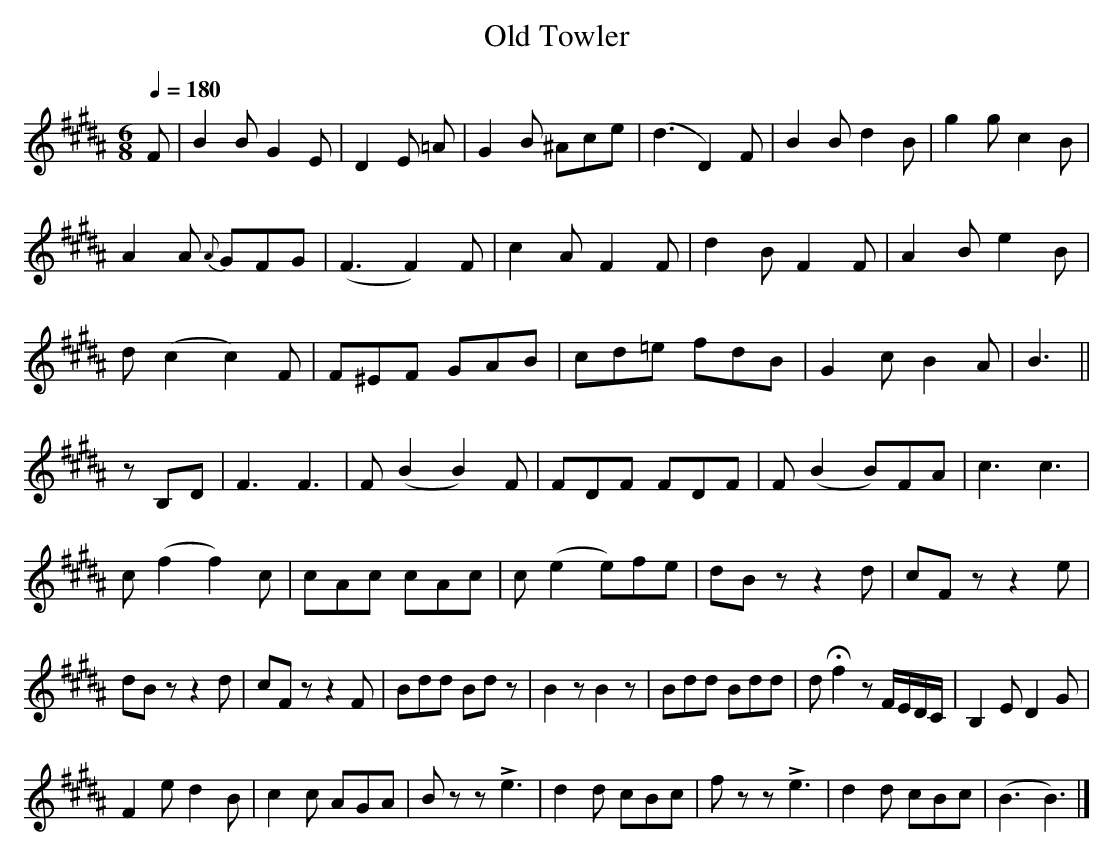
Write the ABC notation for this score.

X:1
T:Old Towler
M:6/8
L:1/8
Q:1/4=180
K:Bmaj
F | B2 B G2 E | D2 E =A | G2 B ^Ace |\
(d3 D2) F | B2 B d2 B | g2 g c2 B |
A2 A {A} GFG | (F3 F2) F | c2 A F2 F | d2 B F2 F |\
A2 B e2 B |
d (c2 c2) F | F^EF GAB | cd=e fdB |\
G2 c B2 A | B3 ||
z B,D | F3 F3 | F (B2 B2) F | FDF FDF | F (B2 B)FA | c3 c3 |
c (f2 f2) c | cAc cAc | c (e2 e)fe | dB z z2 d | cF z z2 e |
dB z z2 d | cF z z2 F | Bdd Bd z | B2 z B2 z |\
Bdd Bdd | d !fermata!f2 z F/2E/2D/2C/2 | B,2 E D2 G |
F2 e d2 B | c2 c AGA |\
B z z !>!e3 |\
d2 d cBc | f z z !>!e3 | d2 d cBc | (B3 B3) |]
